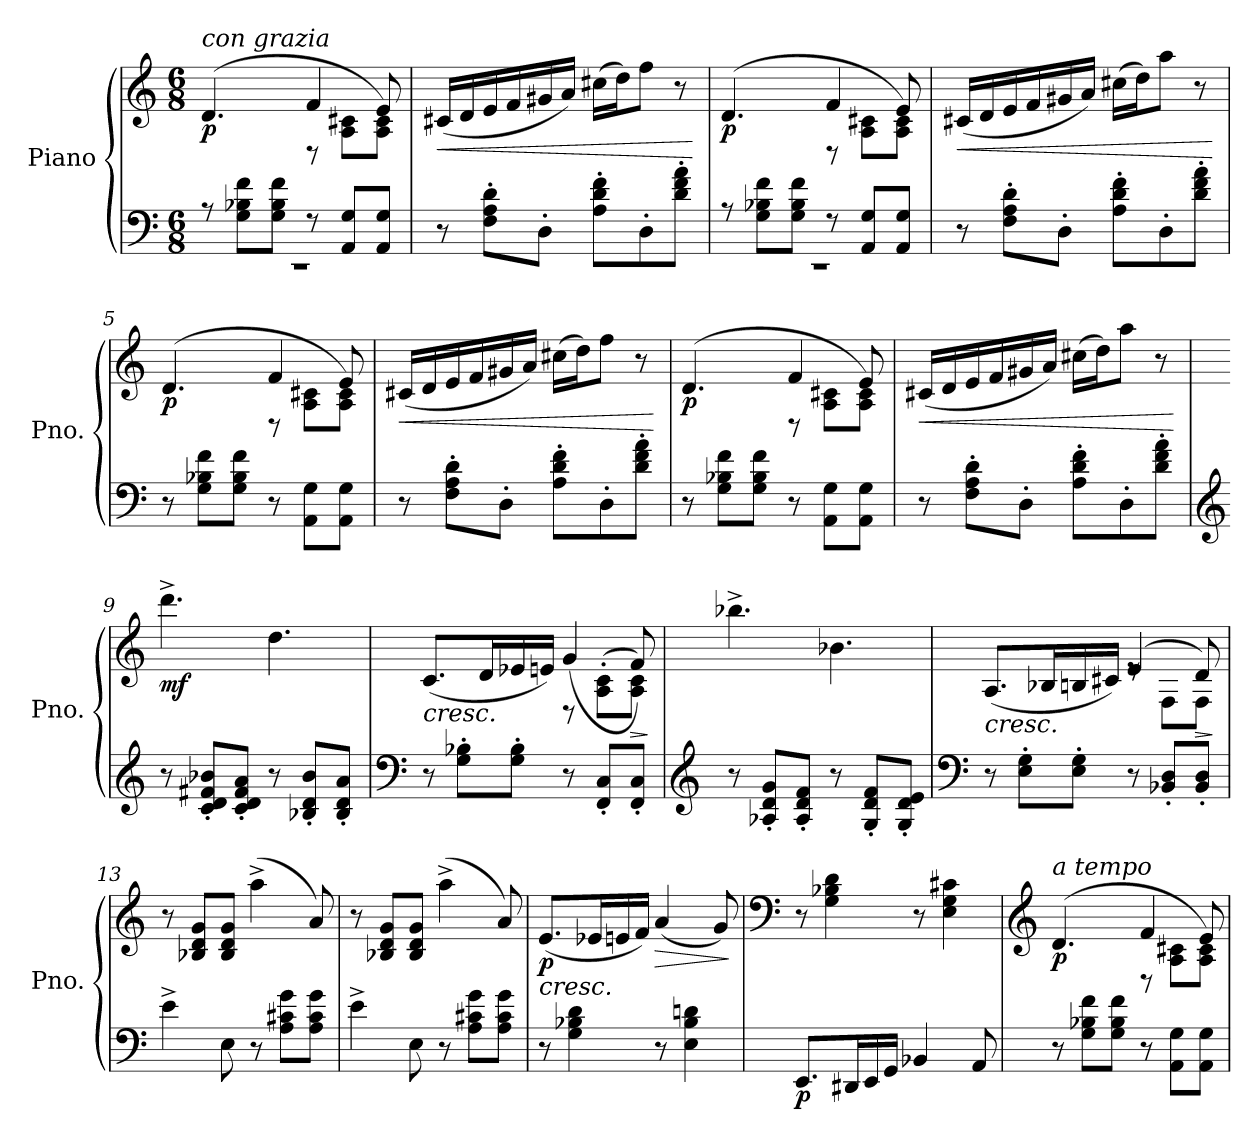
**kern	**kern	**dynam
*part1	*part1	*part1
*staff2	*staff1	*staff1/2
*I"Piano	*	*
*I'Pno.	*	*
*clefF4	*clefG2	*
*k[]	*k[]	*
*M6/8	*M6/8	*
=1	=1	=1
*^	*^	*
!	!	!LO:TX:a:i:t=con grazia	!	!
!	!	!	!	!LO:DY:b
8r	2.r	(>4.d/	4.ryy	p
8G\ 8B-X\ 8f\L	.	.	.	.
8G\ 8B-\ 8f\J	.	.	.	.
8r	.	8rD	4f/	.
8AA/ 8G/L	.	8A\ 8c#X\L	.	.
8AA/ 8G/J	.	8A\ 8c#\J)	8e/	.
*v	*v	*	*	*
=2	=2	=2	=2
!	!	!	!LO:HP:b
*	*v	*v	*
8r	(<16c#X/LL	<
.	16d/	.
8F\' 8A\' 8d\'L	16e/	.
.	16f/	.
8D'\J	16g#X/	.
.	16a/JJ)	.
8A\' 8d\' 8f\'L	(>16cc#X\LL	.
.	16dd\J)	.
8D'\	8ff\J	.
8d\' 8f\' 8a\'J	8r	.
.	.	[
=3	=3	=3
*^	*^	*
!	!	!	!	!LO:DY:b
8r	2.r	(>4.d/	4.ryy	p
8G\ 8B-X\ 8f\L	.	.	.	.
8G\ 8B-\ 8f\J	.	.	.	.
8r	.	8rD	4f/	.
8AA/ 8G/L	.	8A\ 8c#X\L	.	.
8AA/ 8G/J	.	8A\ 8c#\J)	8e/	.
*v	*v	*	*	*
=4	=4	=4	=4
!	!	!	!LO:HP:b
*	*v	*v	*
8r	(<16c#X/LL	<
.	16d/	.
8F\' 8A\' 8d\'L	16e/	.
.	16f/	.
8D'\J	16g#X/	.
.	16a/JJ)	.
8A\' 8d\' 8f\'L	(>16cc#X\LL	.
.	16dd\J)	.
8D'\	8aa\J	.
8d\' 8f\' 8a\'J	8r	.
.	.	[
!!LO:LB:g=z
=5	=5	=5
*	*^	*
!	!	!	!LO:DY:b
8r	(>4.d/	4.ryy	p
8G\ 8B-X\ 8f\L	.	.	.
8G\ 8B-\ 8f\J	.	.	.
8r	8rD	4f/	.
8AA\ 8G\L	8A\ 8c#X\L	.	.
8AA\ 8G\J	8A\ 8c#\J)	8e/	.
=6	=6	=6	=6
!	!	!	!LO:HP:b
*	*v	*v	*
8r	(<16c#X/LL	<
.	16d/	.
8F\' 8A\' 8d\'L	16e/	.
.	16f/	.
8D'\J	16g#X/	.
.	16a/JJ)	.
8A\' 8d\' 8f\'L	(>16cc#X\LL	.
.	16dd\J)	.
8D'\	8ff\J	.
8d\' 8f\' 8a\'J	8r	.
.	.	[
=7	=7	=7
*	*^	*
!	!	!	!LO:DY:b
8r	(>4.d/	4.ryy	p
8G\ 8B-X\ 8f\L	.	.	.
8G\ 8B-\ 8f\J	.	.	.
8r	8rD	4f/	.
8AA\ 8G\L	8A\ 8c#X\L	.	.
8AA\ 8G\J	8A\ 8c#\J)	8e/	.
=8	=8	=8	=8
!	!	!	!LO:HP:b
*	*v	*v	*
8r	(<16c#X/LL	<
.	16d/	.
8F\' 8A\' 8d\'L	16e/	.
.	16f/	.
8D'\J	16g#X/	.
.	16a/JJ)	.
8A\' 8d\' 8f\'L	(>16cc#X\LL	.
.	16dd\J)	.
8D'\	8aa\J	.
8d\' 8f\' 8a\'J	8r	.
.	.	[
!!LO:LB:g=z
=9	=9	=9
*clefG2	*	*
!	!	!LO:DY:b
8r	4.ddd^\	mf
8c/' 8d/' 8f#X/' 8b-X/'L	.	.
8c/' 8d/' 8f#/' 8a/'J	.	.
8r	4.dd\	.
8B-X/' 8d/' 8b-/'L	.	.
8B-/' 8d/' 8a/'J	.	.
=10	=10	=10
*clefF4	*	*
!	!	!LO:HP:b
*	*^	*
8r	(<8.c/L	4.ryy	<
8G\' 8B-X\'L	.	.	.
.	16d/L	.	.
8G\' 8B-\'J	16e-X/	.	.
.	16en/JJ)	.	.
8r	8rD	(>4g/	.
8FF/' 8C/'L	(<8A\' 8c\'L	.	.
!	!	!	!LO:HP:b
8FF/' 8C/'J	8A\' 8c\'J)	8f/)	>
*	*v	*v	*
.	.	[ ]
=11	=11	=11
*clefG2	*	*
8r	4.bb-X^\	.
8A-X/' 8d/' 8g/'L	.	.
8A-/' 8d/' 8f/'J	.	.
8r	4.b-X\	.
8G/' 8d/' 8f/'L	.	.
8G/' 8d/' 8e/'J	.	.
!!LO:LB:g=z
=12	=12	=12
*clefF4	*	*
!	!	!LO:HP:b
*	*^	*
8r	(<8.A/L	4.ryy	<
8E\' 8G\'L	.	.	.
.	16B-X/L	.	.
8E\' 8G\'J	16Bn/	.	.
.	16c#X/JJ)	.	.
8r	(>4e/	8re	.
8BB-X/' 8D/'L	.	8F\L	.
!	!	!	!LO:HP:b
8BB-/' 8D/'J	8d/)	8F\J	>
*	*v	*v	*
.	.	[ ]
=13	=13	=13
4e^\	8r	.
.	8B-X/ 8d/ 8g/L	.
8E\	8B-/ 8d/ 8g/J	.
8r	(>4aa^\	.
8A\ 8c#X\ 8g\L	.	.
8A\ 8c#\ 8g\J	8a/)	.
=14	=14	=14
4e^\	8r	.
.	8B-X/ 8d/ 8g/L	.
8E\	8B-/ 8d/ 8g/J	.
8r	(>4aa^\	.
8A\ 8c#X\ 8g\L	.	.
8A\ 8c#\ 8g\J	8a/)	.
=15	=15	=15
!	!	!LO:HP:b
!	!	!LO:DY:n=1:b
8r	(<8.e/L	< p
4G\ 4B-X\ 4d\	.	.
.	16e-X/L	.
.	16en/	.
.	16f/JJ)	.
!	!	!LO:HP:b
8r	(<4a/	>
4E\ 4B-\ 4dn\	.	.
.	8g/)	.
.	.	[ ]
!!LO:LB:g=z
=16	=16	=16
*	*clefF4	*
!	!	!LO:DY:b=2
8.EE/L	8r	p
.	4G\ 4B-X\ 4d\	.
16DD#X/L	.	.
16EE/	.	.
16GG/JJ	.	.
4BB-X/	8r	.
.	4E\ 4G\ 4c#X\	.
8AA/	.	.
=17	=17	=17
*	*clefG2	*
*	*^	*
!	!LO:TX:a:i:t=a tempo	!	!
!	!	!	!LO:DY:b
8r	(>4.d/	4.ryy	p
8G\ 8B-X\ 8f\L	.	.	.
8G\ 8B-\ 8f\J	.	.	.
8r	8rD	4f/	.
8AA\ 8G\L	8A\ 8c#X\L	.	.
8AA\ 8G\J	8A\ 8c#\J)	8e/	.
*	*v	*v	*
=	=	=
*-	*-	*-
